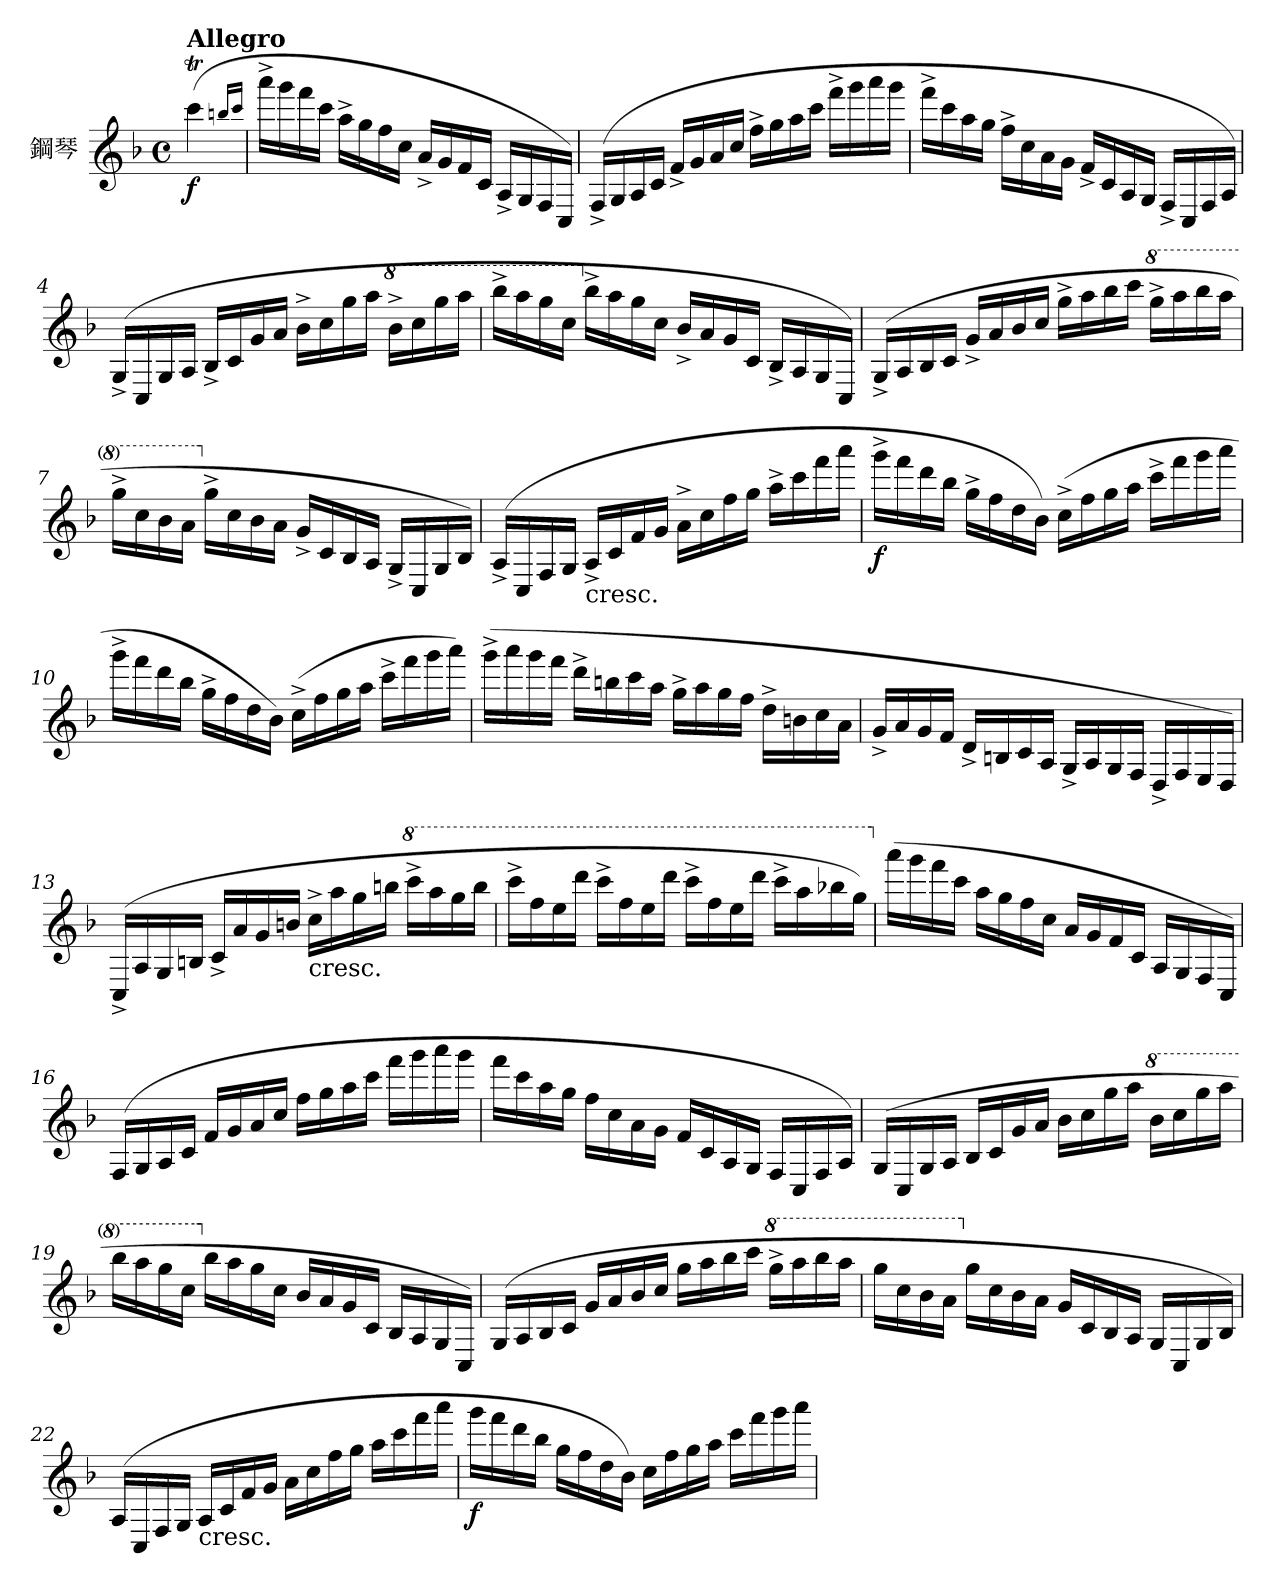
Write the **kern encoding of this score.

**kern	**dynam
*part1	*part1
*staff1	*staff1
*I"鋼琴	*
*clefG2	*
*k[b-]	*
*M4/4	*
*met(c)	*
=	=
!LO:TX:a:B:t=Allegro	!
!	!LO:DY:b
(>4cccT\	f
16qbbn/LL	.
16qccc/JJ	.
=1	=1
*MM192	*
16aaa^\LL	.
16ggg\	.
16fff\	.
16ccc\JJ	.
16aa^\LL	.
16gg\	.
16ff\	.
16cc\JJ	.
16a^/LL	.
16g/	.
16f/	.
16c/JJ	.
16A^/LL	.
16G/	.
16F/	.
16C/JJ)	.
=2	=2
(>16F^/LL	.
16G/	.
16A/	.
16c/JJ	.
16f^/LL	.
16g/	.
16a/	.
16cc/JJ	.
16ff^\LL	.
16gg\	.
16aa\	.
16ccc\JJ	.
16fff^\LL	.
16ggg\	.
16aaa\	.
16ggg\JJ	.
=3	=3
16fff^\LL	.
16ccc\	.
16aa\	.
16gg\JJ	.
16ff^\LL	.
16cc\	.
16a\	.
16g\JJ	.
16f^/LL	.
16c/	.
16A/	.
16G/JJ	.
16F^/LL	.
16C/	.
16F/	.
16A/JJ)	.
!!LO:LB:g=z
=4	=4
(>16G^/LL	.
16C/	.
16G/	.
16A/JJ	.
16B-^/LL	.
16c/	.
16g/	.
16a/JJ	.
16b-^\LL	.
16cc\	.
16gg\	.
16aa\JJ	.
*8va	*
16bb-^\LL	.
16ccc\	.
16ggg\	.
16aaa\JJ	.
=5	=5
16bbb-^\LL	.
16aaa\	.
16ggg\	.
16ccc\JJ	.
*X8va	*
16bb-^\LL	.
16aa\	.
16gg\	.
16cc\JJ	.
16b-^/LL	.
16a/	.
16g/	.
16c/JJ	.
16B-^/LL	.
16A/	.
16G/	.
16C/JJ)	.
=6	=6
(>16G^/LL	.
16A/	.
16B-/	.
16c/JJ	.
16g^/LL	.
16a/	.
16b-/	.
16cc/JJ	.
16gg^\LL	.
16aa\	.
16bb-\	.
16ccc\JJ	.
*8va	*
16ggg^\LL	.
16aaa\	.
16bbb-\	.
16aaa\JJ	.
=7	=7
16ggg^\LL	.
16ccc\	.
16bb-\	.
16aa\JJ	.
*X8va	*
16gg^\LL	.
16cc\	.
16b-\	.
16a\JJ	.
16g^/LL	.
16c/	.
16B-/	.
16A/JJ	.
16G^/LL	.
16C/	.
16G/	.
16B-/JJ)	.
!!LO:LB:g=z
=8	=8
(>16A^/LL	.
16C/	.
16F/	.
16G/JJ	.
!LO:TX:b:t=cresc.	!
16A^/LL	.
16c/	.
16f/	.
16g/JJ	.
16a^\LL	.
16cc\	.
16ff\	.
16gg\JJ	.
16aa^\LL	.
16ccc\	.
16fff\	.
16aaa\JJ	.
=9	=9
!	!LO:DY:b
16ggg^\LL	f
16fff\	.
16ddd\	.
16bb-\JJ	.
16gg^\LL	.
16ff\	.
16dd\	.
16b-\JJ)	.
(>16cc^\LL	.
16ff\	.
16gg\	.
16aa\JJ	.
16ccc^\LL	.
16fff\	.
16ggg\	.
16aaa\JJ	.
=10	=10
16ggg^\LL	.
16fff\	.
16ddd\	.
16bb-\JJ	.
16gg^\LL	.
16ff\	.
16dd\	.
16b-\JJ)	.
(>16cc^\LL	.
16ff\	.
16gg\	.
16aa\JJ	.
16ccc^\LL	.
16fff\	.
16ggg\	.
16aaa\JJ)	.
!!LO:LB:g=z
=11	=11
(>16ggg^\LL	.
16aaa\	.
16ggg\	.
16fff\JJ	.
16ddd^\LL	.
16bbn\	.
16ccc\	.
16aa\JJ	.
16gg^\LL	.
16aa\	.
16gg\	.
16ff\JJ	.
16dd^\LL	.
16bn\	.
16cc\	.
16a\JJ	.
=12	=12
16g^/LL	.
16a/	.
16g/	.
16f/JJ	.
16d^/LL	.
16Bn/	.
16c/	.
16A/JJ	.
16G^/LL	.
16A/	.
16G/	.
16F/JJ	.
16D^/LL	.
16F/	.
16E/	.
16D/JJ)	.
=13	=13
(>16C^/LL	.
16A/	.
16G/	.
16Bn/JJ	.
16c^/LL	.
16a/	.
16g/	.
16bn/JJ	.
!LO:TX:b:t=cresc.	!
16cc^\LL	.
16aa\	.
16gg\	.
16bbn\JJ	.
*8va	*
16cccc^\LL	.
16aaa\	.
16ggg\	.
16bbb\JJ	.
!!LO:LB:g=z
=14	=14
16cccc^\LL	.
16fff\	.
16eee\	.
16dddd\JJ	.
16cccc^\LL	.
16fff\	.
16eee\	.
16dddd\JJ	.
16cccc^\LL	.
16fff\	.
16eee\	.
16dddd\JJ	.
16cccc^\LL	.
16aaa\	.
16bbb-X\	.
16ggg\JJ)	.
=15	=15
*X8va	*
(>16aaa\LL	.
16ggg\	.
16fff\	.
16ccc\JJ	.
16aa\LL	.
16gg\	.
16ff\	.
16cc\JJ	.
16a/LL	.
16g/	.
16f/	.
16c/JJ	.
16A/LL	.
16G/	.
16F/	.
16C/JJ)	.
=16	=16
(>16F/LL	.
16G/	.
16A/	.
16c/JJ	.
16f/LL	.
16g/	.
16a/	.
16cc/JJ	.
16ff\LL	.
16gg\	.
16aa\	.
16ccc\JJ	.
16fff\LL	.
16ggg\	.
16aaa\	.
16ggg\JJ	.
=17	=17
16fff\LL	.
16ccc\	.
16aa\	.
16gg\JJ	.
16ff\LL	.
16cc\	.
16a\	.
16g\JJ	.
16f/LL	.
16c/	.
16A/	.
16G/JJ	.
16F/LL	.
16C/	.
16F/	.
16A/JJ)	.
!!LO:LB:g=z
=18	=18
(>16G/LL	.
16C/	.
16G/	.
16A/JJ	.
16B-/LL	.
16c/	.
16g/	.
16a/JJ	.
16b-\LL	.
16cc\	.
16gg\	.
16aa\JJ	.
*8va	*
16bb-\LL	.
16ccc\	.
16ggg\	.
16aaa\JJ	.
=19	=19
16bbb-\LL	.
16aaa\	.
16ggg\	.
16ccc\JJ	.
*X8va	*
16bb-\LL	.
16aa\	.
16gg\	.
16cc\JJ	.
16b-/LL	.
16a/	.
16g/	.
16c/JJ	.
16B-/LL	.
16A/	.
16G/	.
16C/JJ)	.
=20	=20
(>16G/LL	.
16A/	.
16B-/	.
16c/JJ	.
16g/LL	.
16a/	.
16b-/	.
16cc/JJ	.
16gg\LL	.
16aa\	.
16bb-\	.
16ccc\JJ	.
*8va	*
16ggg^\LL	.
16aaa\	.
16bbb-\	.
16aaa\JJ	.
=21	=21
16ggg\LL	.
16ccc\	.
16bb-\	.
16aa\JJ	.
*X8va	*
16gg\LL	.
16cc\	.
16b-\	.
16a\JJ	.
16g/LL	.
16c/	.
16B-/	.
16A/JJ	.
16G/LL	.
16C/	.
16G/	.
16B-/JJ)	.
!!LO:LB:g=z
=22	=22
(>16A/LL	.
16C/	.
16F/	.
16G/JJ	.
!LO:TX:b:t=cresc.	!
16A/LL	.
16c/	.
16f/	.
16g/JJ	.
16a\LL	.
16cc\	.
16ff\	.
16gg\JJ	.
16aa\LL	.
16ccc\	.
16fff\	.
16aaa\JJ	.
=23	=23
!	!LO:DY:b
16ggg\LL	f
16fff\	.
16ddd\	.
16bb-\JJ	.
16gg\LL	.
16ff\	.
16dd\	.
16b-\JJ)	.
16cc\LL	.
16ff\	.
16gg\	.
16aa\JJ	.
16ccc\LL	.
16fff\	.
16ggg\	.
16aaa\JJ	.
=	=
*-	*-
